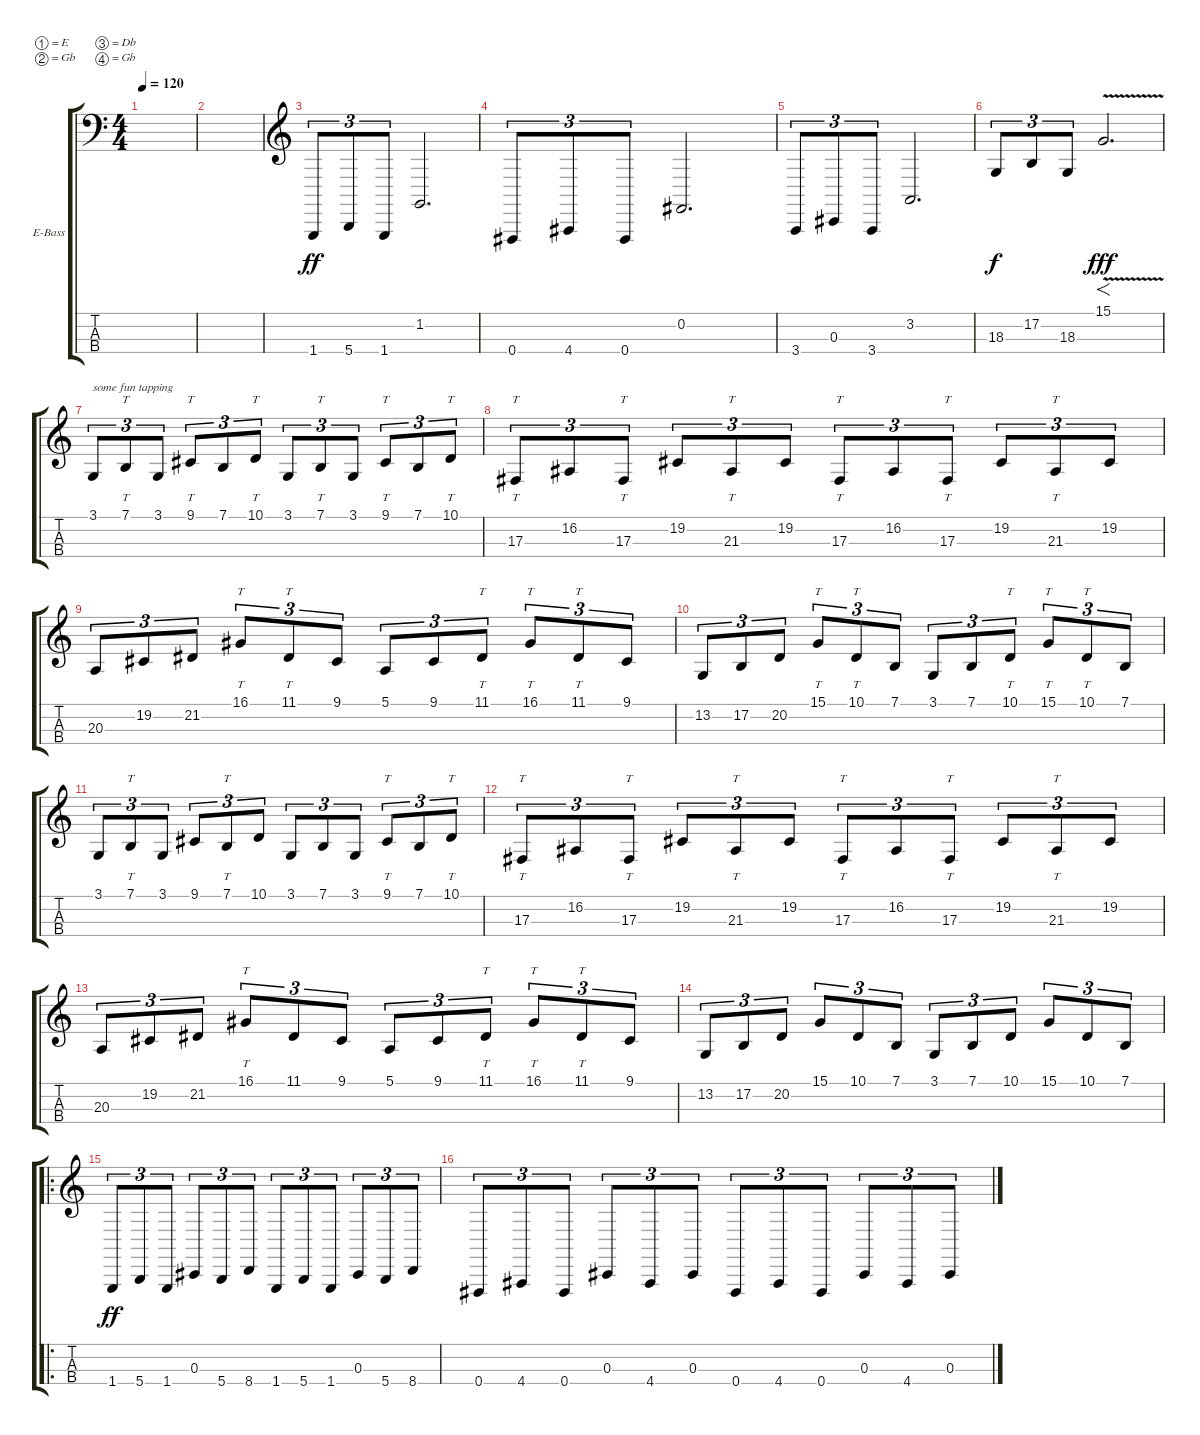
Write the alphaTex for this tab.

\defaultSystemsLayout 4
\bracketExtendMode groupsimilarinstruments
\firstSystemTrackNameOrientation horizontal
\otherSystemsTrackNameOrientation horizontal
\track ("Electric Bass" "E-Bass") {instrument electricbassfinger}
\staff {score tabs}
\tuning (E2 Gb1 Db1 Gb0)
\ts (4 4)
\tempo 120
\clef f4
\ks c
|
|
\clef g2
1.4.8{tu (3 2) dy ff beam Up} 5.4.8{tu (3 2) beam Up} 1.4.8{tu (3 2) beam Up} 1.2.2{d beam Up} |
0.4{acc #}.8{tu (3 2) beam Up} 4.4{acc #}.8{tu (3 2) beam Up} 0.4{acc #}.8{tu (3 2) beam Up} 0.2{acc #}.2{d beam Up} |
3.4.8{tu (3 2) beam Up} 0.3{acc #}.8{tu (3 2) beam Up} 3.4.8{tu (3 2) beam Up} 3.2.2{d beam Up} |
18.3.8{tu (3 2) dy f beam Up} 17.2.8{tu (3 2) beam Up} 18.3.8{tu (3 2) beam Up} 15.1{v}.2{f d dy fff beam Up} |
3.1.8{tu (3 2) txt "some fun tapping" beam Up} 7.1.8{tt tu (3 2) beam Up} 3.1.8{tu (3 2) beam Up} 9.1{acc #}.8{tt tu (3 2) beam Up} 7.1.8{tu (3 2) beam Up} 10.1.8{tt tu (3 2) beam Up} 3.1.8{tu (3 2) beam Up} 7.1.8{tt tu (3 2) beam Up} 3.1.8{tu (3 2) beam Up} 9.1{acc #}.8{tt tu (3 2) beam Up} 7.1.8{tu (3 2) beam Up} 10.1.8{tt tu (3 2) beam Up} |
17.3{acc #}.8{tt tu (3 2) beam Up} 16.2{acc #}.8{tu (3 2) beam Up} 17.3{acc #}.8{tt tu (3 2) beam Up} 19.2{acc #}.8{tu (3 2) beam Up} 21.3{acc #}.8{tt tu (3 2) beam Up} 19.2{acc #}.8{tu (3 2) beam Up} 17.3{acc #}.8{tt tu (3 2) beam Up} 16.2{acc #}.8{tu (3 2) beam Up} 17.3{acc #}.8{tt tu (3 2) beam Up} 19.2{acc #}.8{tu (3 2) beam Up} 21.3{acc #}.8{tt tu (3 2) beam Up} 19.2{acc #}.8{tu (3 2) beam Up} |
20.3.8{tu (3 2) beam Up} 19.2{acc #}.8{tu (3 2) beam Up} 21.2{acc #}.8{tu (3 2) beam Up} 16.1{acc #}.8{tt tu (3 2) beam Up} 11.1{acc #}.8{tt tu (3 2) beam Up} 9.1{acc #}.8{tu (3 2) beam Up} 5.1.8{tu (3 2) beam Up} 9.1{acc #}.8{tu (3 2) beam Up} 11.1{acc #}.8{tt tu (3 2) beam Up} 16.1{acc #}.8{tt tu (3 2) beam Up} 11.1{acc #}.8{tt tu (3 2) beam Up} 9.1{acc #}.8{tu (3 2) beam Up} |
13.2.8{tu (3 2) beam Up} 17.2.8{tu (3 2) beam Up} 20.2.8{tu (3 2) beam Up} 15.1.8{tt tu (3 2) beam Up} 10.1.8{tt tu (3 2) beam Up} 7.1.8{tu (3 2) beam Up} 3.1.8{tu (3 2) beam Up} 7.1.8{tu (3 2) beam Up} 10.1.8{tt tu (3 2) beam Up} 15.1.8{tt tu (3 2) beam Up} 10.1.8{tt tu (3 2) beam Up} 7.1.8{tu (3 2) beam Up} |
3.1.8{tu (3 2) beam Up} 7.1.8{tt tu (3 2) beam Up} 3.1.8{tu (3 2) beam Up} 9.1{acc #}.8{tu (3 2) beam Up} 7.1.8{tt tu (3 2) beam Up} 10.1.8{tu (3 2) beam Up} 3.1.8{tu (3 2) beam Up} 7.1.8{tu (3 2) beam Up} 3.1.8{tu (3 2) beam Up} 9.1{acc #}.8{tt tu (3 2) beam Up} 7.1.8{tu (3 2) beam Up} 10.1.8{tt tu (3 2) beam Up} |
17.3{acc #}.8{tt tu (3 2) beam Up} 16.2{acc #}.8{tu (3 2) beam Up} 17.3{acc #}.8{tt tu (3 2) beam Up} 19.2{acc #}.8{tu (3 2) beam Up} 21.3{acc #}.8{tt tu (3 2) beam Up} 19.2{acc #}.8{tu (3 2) beam Up} 17.3{acc #}.8{tt tu (3 2) beam Up} 16.2{acc #}.8{tu (3 2) beam Up} 17.3{acc #}.8{tt tu (3 2) beam Up} 19.2{acc #}.8{tu (3 2) beam Up} 21.3{acc #}.8{tt tu (3 2) beam Up} 19.2{acc #}.8{tu (3 2) beam Up} |
20.3.8{tu (3 2) beam Up} 19.2{acc #}.8{tu (3 2) beam Up} 21.2{acc #}.8{tu (3 2) beam Up} 16.1{acc #}.8{tt tu (3 2) beam Up} 11.1{acc #}.8{tu (3 2) beam Up} 9.1{acc #}.8{tu (3 2) beam Up} 5.1.8{tu (3 2) beam Up} 9.1{acc #}.8{tu (3 2) beam Up} 11.1{acc #}.8{tt tu (3 2) beam Up} 16.1{acc #}.8{tt tu (3 2) beam Up} 11.1{acc #}.8{tt tu (3 2) beam Up} 9.1{acc #}.8{tu (3 2) beam Up} |
13.2.8{tu (3 2) beam Up} 17.2.8{tu (3 2) beam Up} 20.2.8{tu (3 2) beam Up} 15.1.8{tu (3 2) beam Up} 10.1.8{tu (3 2) beam Up} 7.1.8{tu (3 2) beam Up} 3.1.8{tu (3 2) beam Up} 7.1.8{tu (3 2) beam Up} 10.1.8{tu (3 2) beam Up} 15.1.8{tu (3 2) beam Up} 10.1.8{tu (3 2) beam Up} 7.1.8{tu (3 2) beam Up} |
\ro
1.4.8{tu (3 2) dy ff beam Up} 5.4.8{tu (3 2) beam Up} 1.4.8{tu (3 2) beam Up} 0.3{acc #}.8{tu (3 2) beam Up} 5.4.8{tu (3 2) beam Up} 8.4.8{tu (3 2) beam Up} 1.4.8{tu (3 2) beam Up} 5.4.8{tu (3 2) beam Up} 1.4.8{tu (3 2) beam Up} 0.3{acc #}.8{tu (3 2) beam Up} 5.4.8{tu (3 2) beam Up} 8.4.8{tu (3 2) beam Up} |
0.4{acc #}.8{tu (3 2) beam Up} 4.4{acc #}.8{tu (3 2) beam Up} 0.4{acc #}.8{tu (3 2) beam Up} 0.3{acc #}.8{tu (3 2) beam Up} 4.4{acc #}.8{tu (3 2) beam Up} 0.3{acc #}.8{tu (3 2) beam Up} 0.4{acc #}.8{tu (3 2) beam Up} 4.4{acc #}.8{tu (3 2) beam Up} 0.4{acc #}.8{tu (3 2) beam Up} 0.3{acc #}.8{tu (3 2) beam Up} 4.4{acc #}.8{tu (3 2) beam Up} 0.3{acc #}.8{tu (3 2) beam Up}
